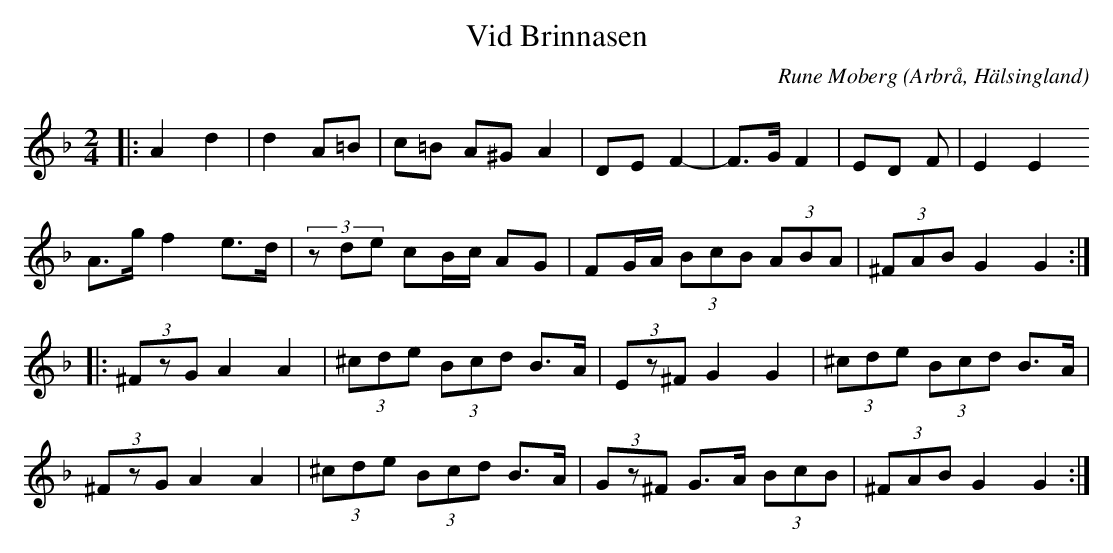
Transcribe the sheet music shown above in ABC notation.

X:1
T:Vid Brinnasen
C: Rune Moberg
O:Arbrå, Hälsingland
M:2/4
L:1/8
K:Dm
|: A2 d2|d2 A=B|c=B A^G A2|DE F2-|F>G F2|ED F|E2 E2
A>g f2 e>d|(3zde cB/c/ AG|FG/A/ (3BcB (3ABA|(3^FAB G2 G2:|
|:(3^FzG A2 A2|(3^cde (3Bcd B>A|(3Ez^F G2 G2|(3^cde (3Bcd B>A|
(3^FzG A2 A2|(3^cde (3Bcd B>A| (3Gz^F G>A (3BcB|(3^FAB G2 G2:|
